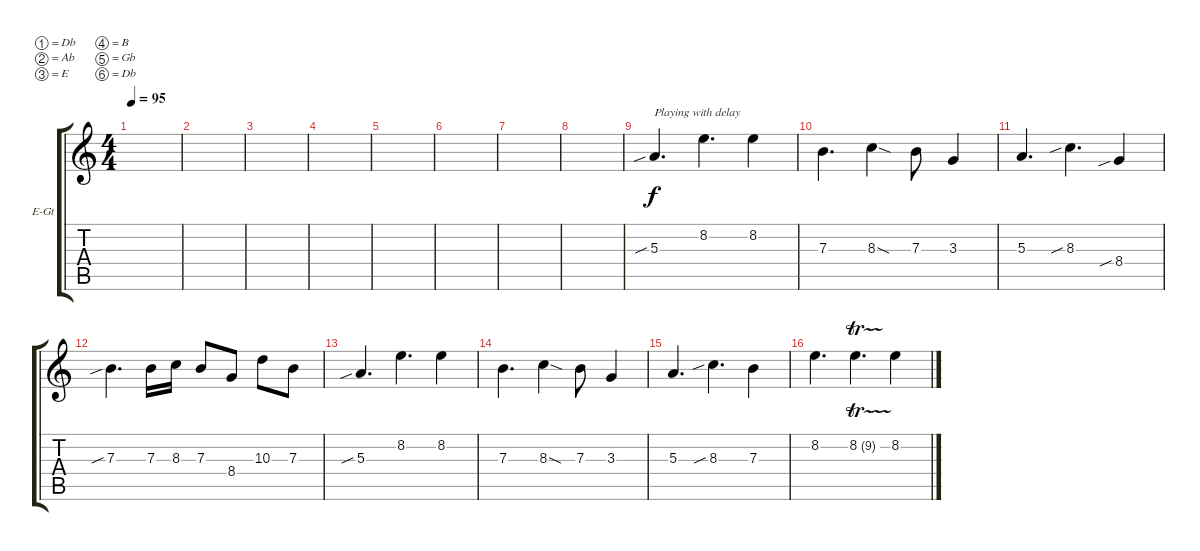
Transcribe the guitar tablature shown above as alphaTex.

\bracketExtendMode groupsimilarinstruments
\firstSystemTrackNameOrientation horizontal
\otherSystemsTrackNameOrientation horizontal
\track ("Solo Guitar" "E-Gt") {instrument distortionguitar}
\staff {score tabs}
\tuning (Db4 Ab3 E3 B2 Gb2 Db2)
\ts (4 4)
\tempo 95
\clef g2
\ks c
|
|
|
|
|
|
|
|
5.3{sib}.4{d txt "Playing with delay"} 8.2.4{d} 8.2.4 |
7.3.4{d} 8.3{sod}.4 7.3.8 3.3.4 |
5.3.4{d} 8.3{sib}.4{d} 8.4{sib}.4 |
7.3{sib}.4{d} 7.3.16 8.3.16 7.3.8 8.4.8 10.3.8 7.3.8 |
5.3{sib}.4{d} 8.2.4{d} 8.2.4 |
7.3.4{d} 8.3{sod}.4 7.3.8 3.3.4 |
5.3.4{d} 8.3{sib}.4{d} 7.3.4 |
8.2.4{d} 8.2{tr (9 16)}.4{d} 8.2.4
